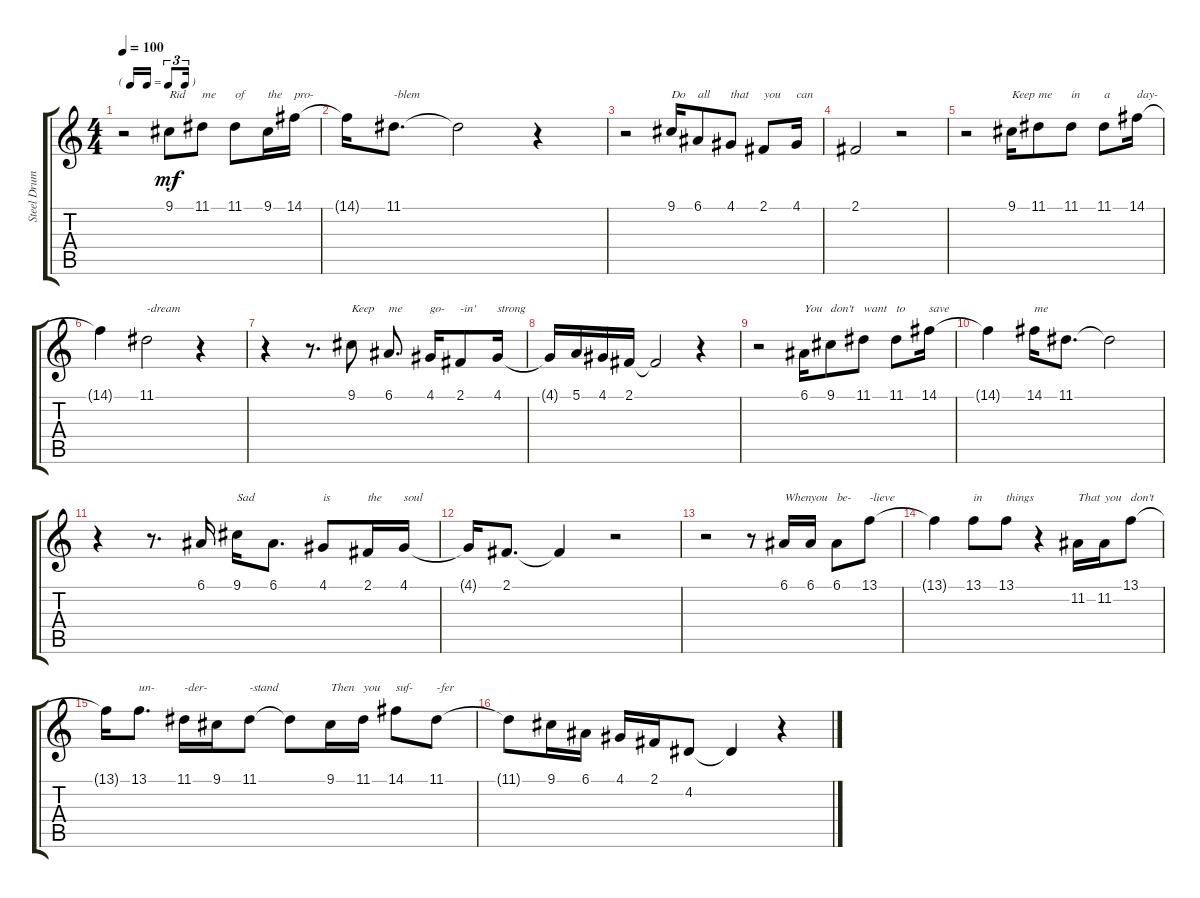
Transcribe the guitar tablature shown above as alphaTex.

\track ("Steel Drums" "Steel Drum") {instrument steeldrums}
\staff {score tabs}
\tuning (E4 B3 G3 D3 A2 E2) {hide}
\ts (4 4)
\tf triplet16th
\tempo 100
\clef g2
\ks c
r.2{dy mf} 9.1.8{txt "Rid"} 11.1.8{txt "me"} 11.1.8{txt "of"} 9.1.16{txt "the"} 14.1.16{txt "pro-"} |
14.1{t}.16 11.1.8{d txt "-blem"} 11.1{t}.2 r.4 |
r.2 9.1.16{txt "Do"} 6.1.8{txt "all"} 4.1.8{txt "that"} 2.1.8{txt "you"} 4.1.16{txt "can"} |
2.1.2 r.2 |
r.2 9.1.16{txt "Keep"} 11.1.8{txt "me"} 11.1.8{txt "in"} 11.1.8{txt "a"} 14.1.16{txt "day-"} |
14.1{t}.4 11.1.2{txt "-dream"} r.4 |
r.4 r.8{d} 9.1.8{txt "Keep"} 6.1.8{d txt "me"} 4.1.16{txt "go-"} 2.1.8{txt "-in'"} 4.1.16{txt "strong"} |
4.1{t}.16 5.1.16 4.1.16 2.1.16 2.1{t}.2 r.4 |
r.2 6.1.16{txt "You"} 9.1.8{txt "don't"} 11.1.8{txt "want"} 11.1.8{txt "to"} 14.1.16{txt "save"} |
14.1{t}.4 14.1.16{txt "me"} 11.1.8{d} 11.1{t}.2 |
r.4 r.8{d} 6.1.16 9.1.16{txt "Sad"} 6.1.8{d} 4.1.8{txt "is"} 2.1.16{txt "the"} 4.1.16{txt "soul"} |
4.1{t}.16 2.1.8{d} 2.1{t}.4 r.2 |
r.2 r.8 6.1.16{txt "When"} 6.1.16{txt "you"} 6.1.8{txt "be-"} 13.1.8{txt "-lieve"} |
13.1{t}.4 13.1.8{txt "in"} 13.1.8{txt "things"} r.4 11.2.16{txt "That"} 11.2.16{txt "you"} 13.1.8{txt "don't"} |
13.1{t}.16 13.1.8{d txt "un-"} 11.1.16{txt "-der-"} 9.1.16 11.1.8{txt "-stand"} 11.1{t}.8 9.1.16{txt "Then"} 11.1.16{txt "you"} 14.1.8{txt "suf-"} 11.1.8{txt "-fer"} |
11.1{t}.8 9.1.16 6.1.16 4.1.16 2.1.16 4.2.8 4.2{t}.4 r.4
